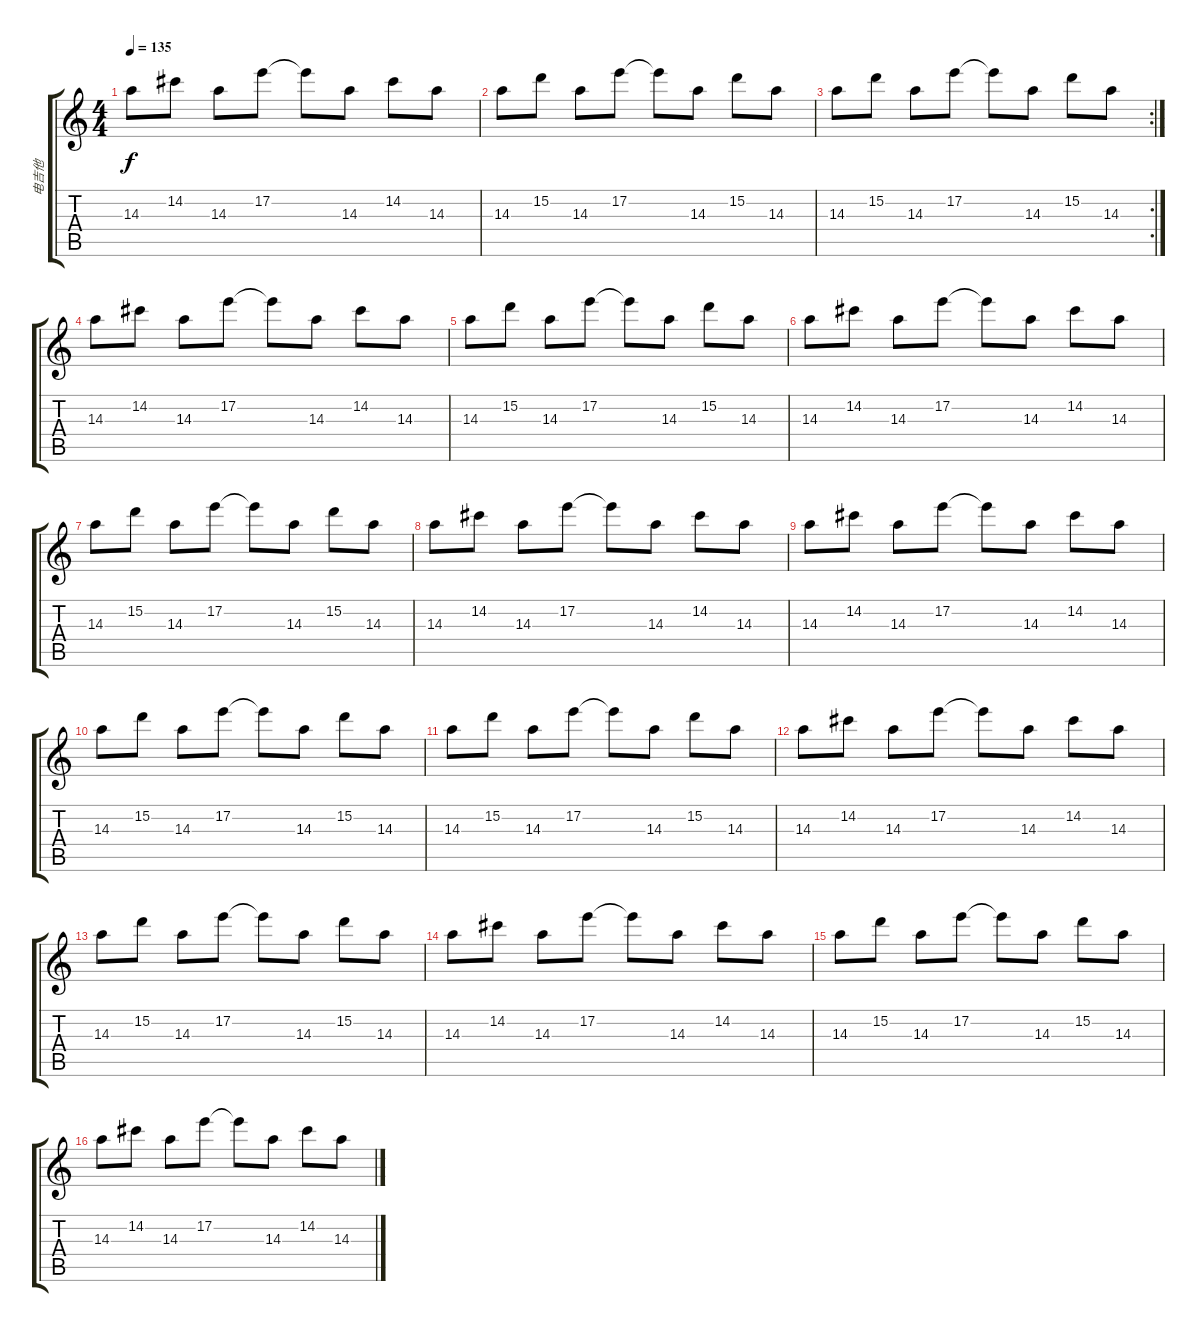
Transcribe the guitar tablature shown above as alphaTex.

\track ("电吉他" "电吉他") {instrument overdrivenguitar}
\staff {score tabs}
\tuning (E4 B3 G3 D3 A2 E2) {hide}
\ts (4 4)
\tempo 135
\clef g2
\ks c
14.3.8{dy f} 14.2.8 14.3.8 17.2.8 17.2{t}.8 14.3.8 14.2.8 14.3.8 |
14.3.8 15.2.8 14.3.8 17.2.8 17.2{t}.8 14.3.8 15.2.8 14.3.8 |
\rc 2
14.3.8 15.2.8 14.3.8 17.2.8 17.2{t}.8 14.3.8 15.2.8 14.3.8 |
14.3.8 14.2.8 14.3.8 17.2.8 17.2{t}.8 14.3.8 14.2.8 14.3.8 |
14.3.8 15.2.8 14.3.8 17.2.8 17.2{t}.8 14.3.8 15.2.8 14.3.8 |
14.3.8 14.2.8 14.3.8 17.2.8 17.2{t}.8 14.3.8 14.2.8 14.3.8 |
14.3.8 15.2.8 14.3.8 17.2.8 17.2{t}.8 14.3.8 15.2.8 14.3.8 |
14.3.8 14.2.8 14.3.8 17.2.8 17.2{t}.8 14.3.8 14.2.8 14.3.8 |
14.3.8 14.2.8 14.3.8 17.2.8 17.2{t}.8 14.3.8 14.2.8 14.3.8 |
14.3.8 15.2.8 14.3.8 17.2.8 17.2{t}.8 14.3.8 15.2.8 14.3.8 |
14.3.8 15.2.8 14.3.8 17.2.8 17.2{t}.8 14.3.8 15.2.8 14.3.8 |
14.3.8 14.2.8 14.3.8 17.2.8 17.2{t}.8 14.3.8 14.2.8 14.3.8 |
14.3.8 15.2.8 14.3.8 17.2.8 17.2{t}.8 14.3.8 15.2.8 14.3.8 |
14.3.8 14.2.8 14.3.8 17.2.8 17.2{t}.8 14.3.8 14.2.8 14.3.8 |
14.3.8 15.2.8 14.3.8 17.2.8 17.2{t}.8 14.3.8 15.2.8 14.3.8 |
14.3.8 14.2.8 14.3.8 17.2.8 17.2{t}.8 14.3.8 14.2.8 14.3.8
